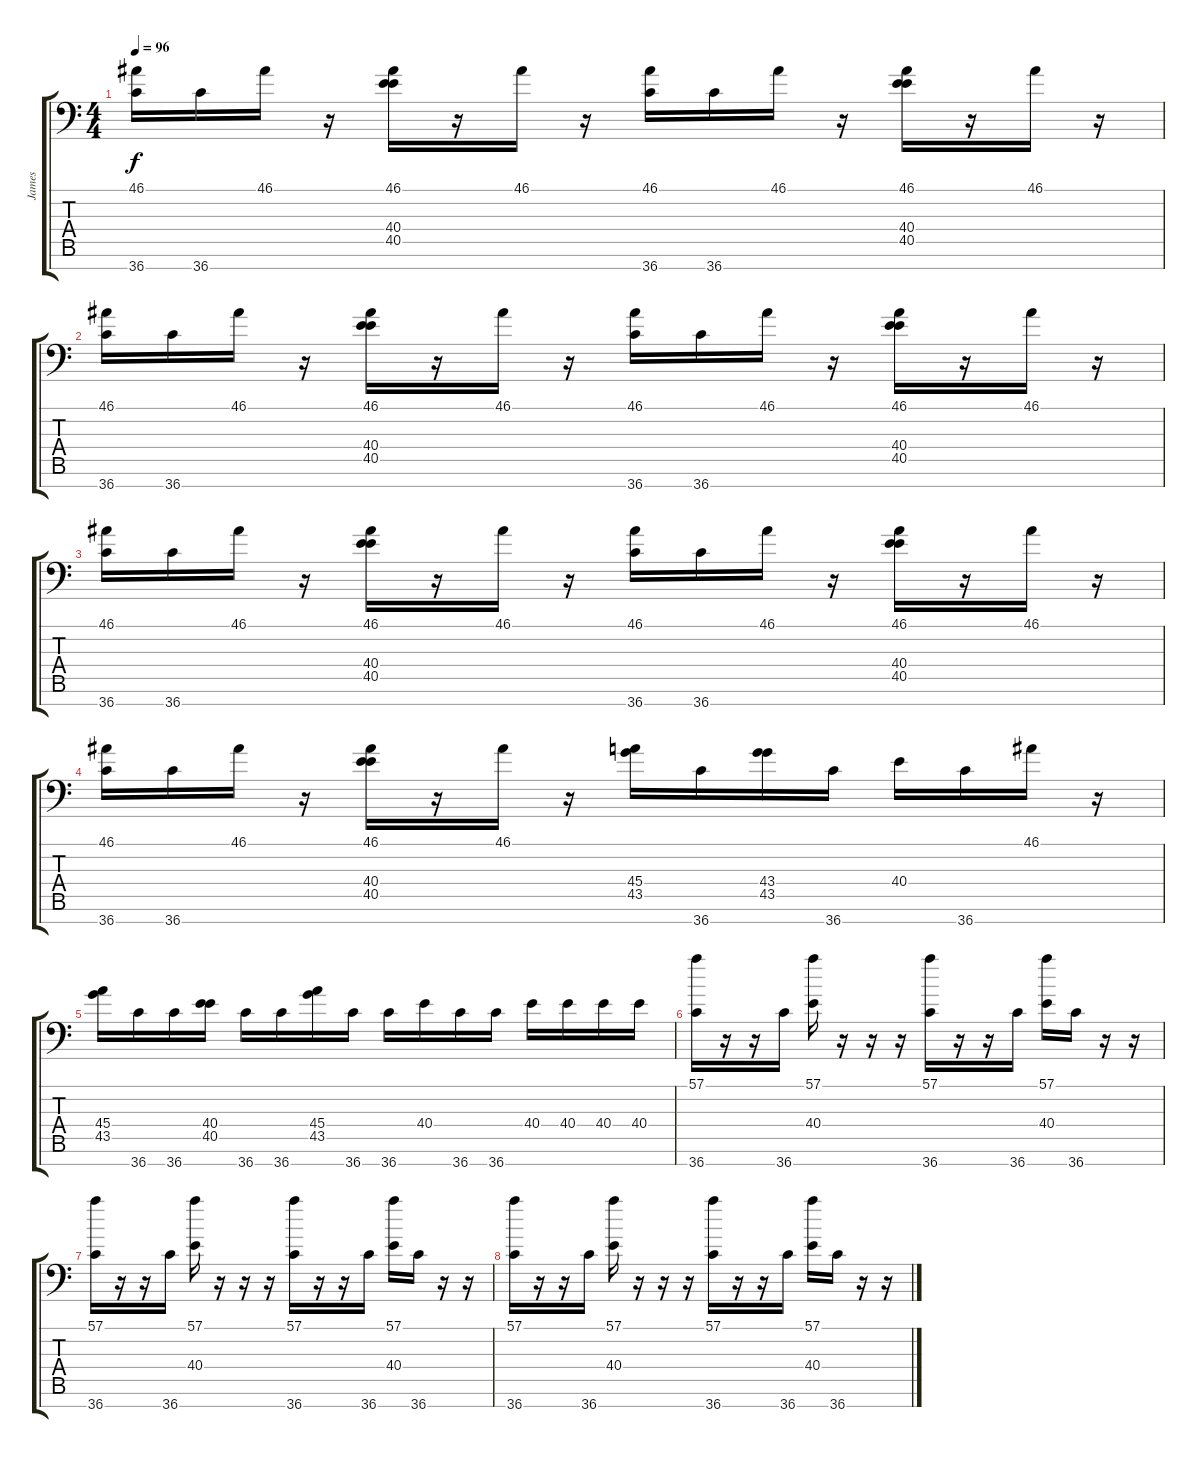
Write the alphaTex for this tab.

\track ("James" "James") {instrument acousticgrandpiano}
\staff {score tabs}
\tuning (C-1 C-1 C-1 C-1 C-1 C-1 C-1) {hide}
\ts (4 4)
\tempo 96
\clef f4
\ks c
(46.1 36.7).16{dy f} 36.7.16 46.1.16 r.16 (46.1 40.4 40.5).16 r.16 46.1.16 r.16 (46.1 36.7).16 36.7.16 46.1.16 r.16 (46.1 40.4 40.5).16 r.16 46.1.16 r.16 |
(46.1 36.7).16 36.7.16 46.1.16 r.16 (46.1 40.4 40.5).16 r.16 46.1.16 r.16 (46.1 36.7).16 36.7.16 46.1.16 r.16 (46.1 40.4 40.5).16 r.16 46.1.16 r.16 |
(46.1 36.7).16 36.7.16 46.1.16 r.16 (46.1 40.4 40.5).16 r.16 46.1.16 r.16 (46.1 36.7).16 36.7.16 46.1.16 r.16 (46.1 40.4 40.5).16 r.16 46.1.16 r.16 |
(46.1 36.7).16 36.7.16 46.1.16 r.16 (46.1 40.4 40.5).16 r.16 46.1.16 r.16 (45.4 43.5).16 36.7.16 (43.4 43.5).16 36.7.16 40.4.16 36.7.16 46.1.16 r.16 |
(45.4 43.5).16 36.7.16 36.7.16 (40.4 40.5).16 36.7.16 36.7.16 (45.4 43.5).16 36.7.16 36.7.16 40.4.16 36.7.16 36.7.16 40.4.16 40.4.16 40.4.16 40.4.16 |
(57.1 36.7).16 r.16 r.16 36.7.16 (57.1 40.4).16 r.16 r.16 r.16 (57.1 36.7).16 r.16 r.16 36.7.16 (57.1 40.4).16 36.7.16 r.16 r.16 |
(57.1 36.7).16 r.16 r.16 36.7.16 (57.1 40.4).16 r.16 r.16 r.16 (57.1 36.7).16 r.16 r.16 36.7.16 (57.1 40.4).16 36.7.16 r.16 r.16 |
(57.1 36.7).16 r.16 r.16 36.7.16 (57.1 40.4).16 r.16 r.16 r.16 (57.1 36.7).16 r.16 r.16 36.7.16 (57.1 40.4).16 36.7.16 r.16 r.16
